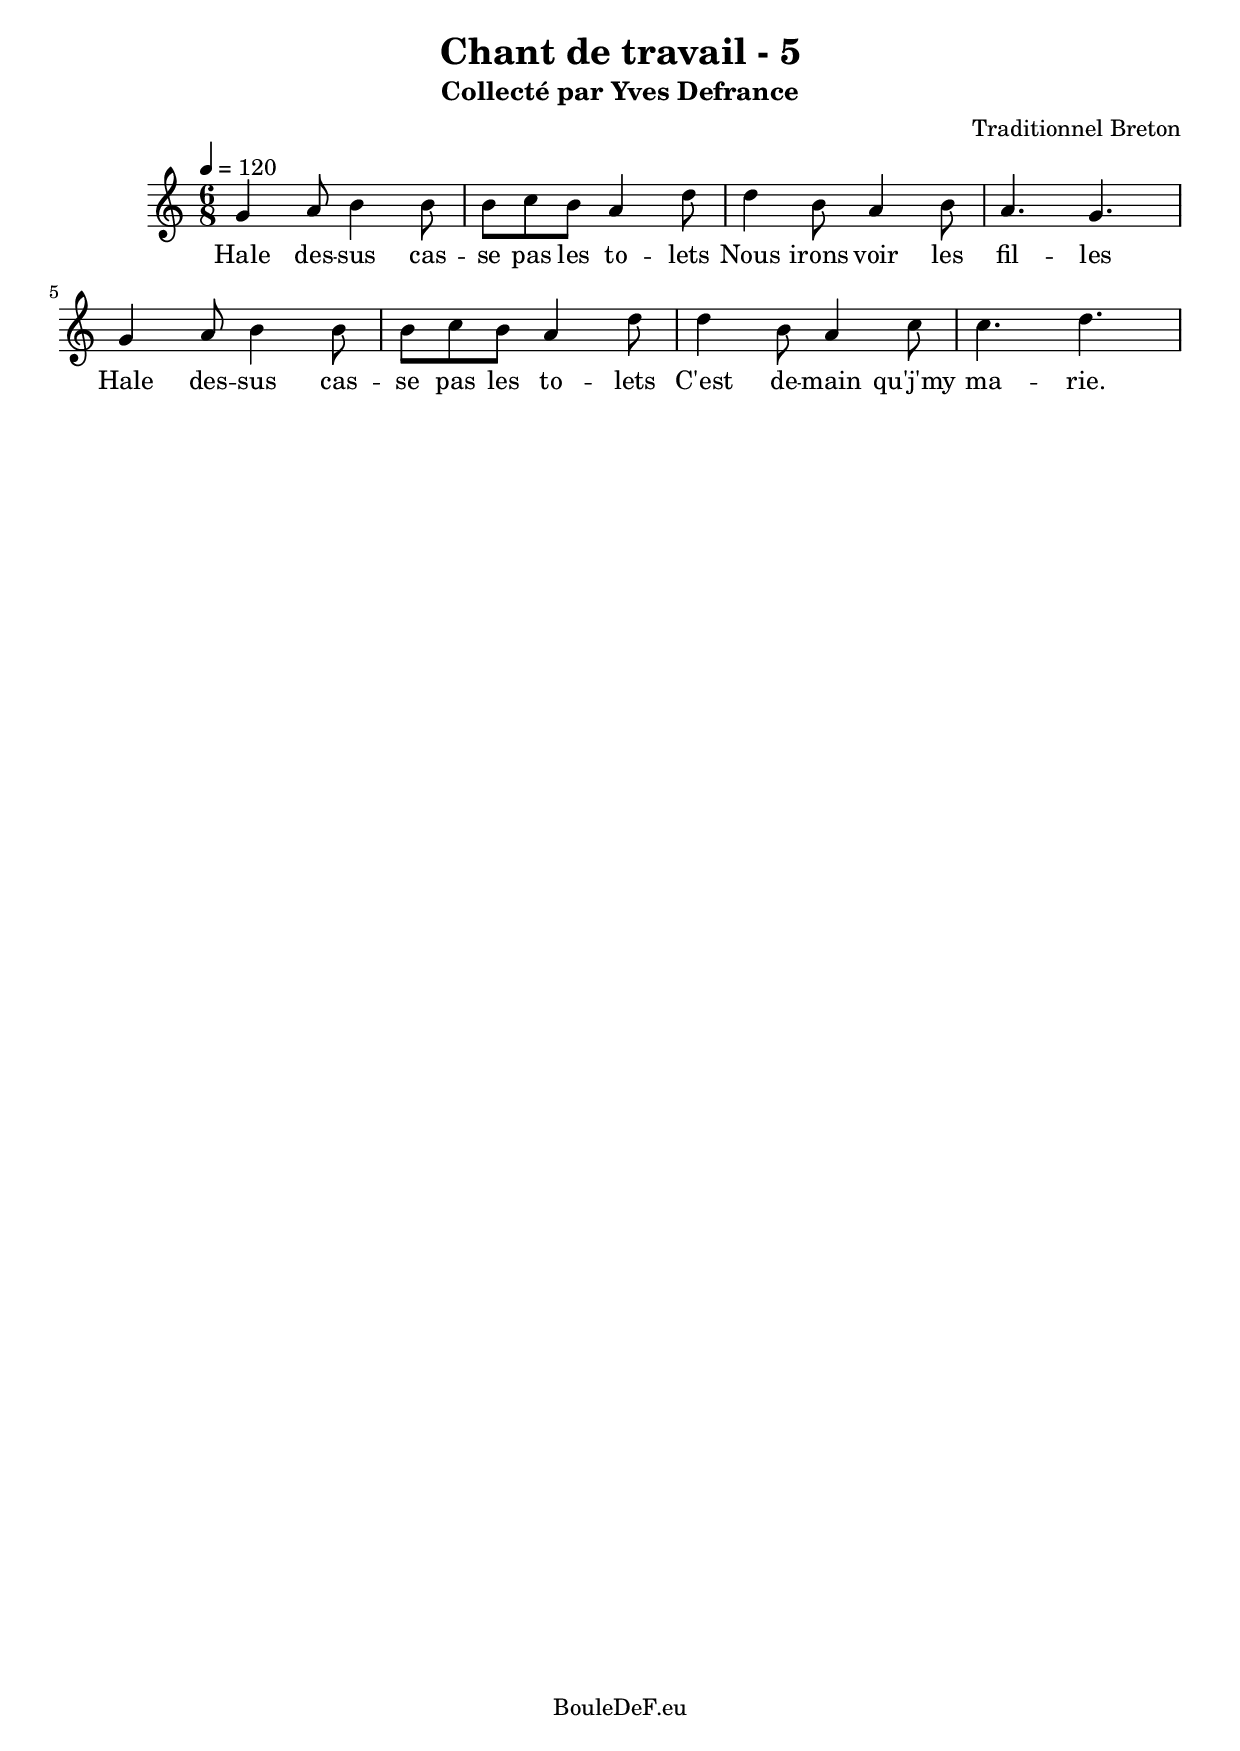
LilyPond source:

\version "2.16.0"
\include "italiano.ly"

\header {
	title = "Chant de travail - 5"
	subtitle = "Collecté par Yves Defrance"
	composer = "Traditionnel Breton"
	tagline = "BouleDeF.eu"
}

\score {
	\new Staff \relative sib {
		\clef "treble"
		\time 6/8
		\tempo 4 = 120

		| sol'4 la8 si4 si8
		| si do si la4 re8
		| re4 si8 la4 si8
		| la4. sol
		\break
		| sol4 la8 si4 si8
		| si do si la4 re8
		| re4 si8 la4 do8
		| do4. re4.
	}
	\addlyrics {
		| Hale des -- sus cas -- se pas les to -- lets
		Nous irons voir les fil -- les
		Hale des -- sus cas -- se pas les to -- lets
		C'est de -- main qu'j'my ma -- rie.
	}
	\layout {}
	\midi {}
}

